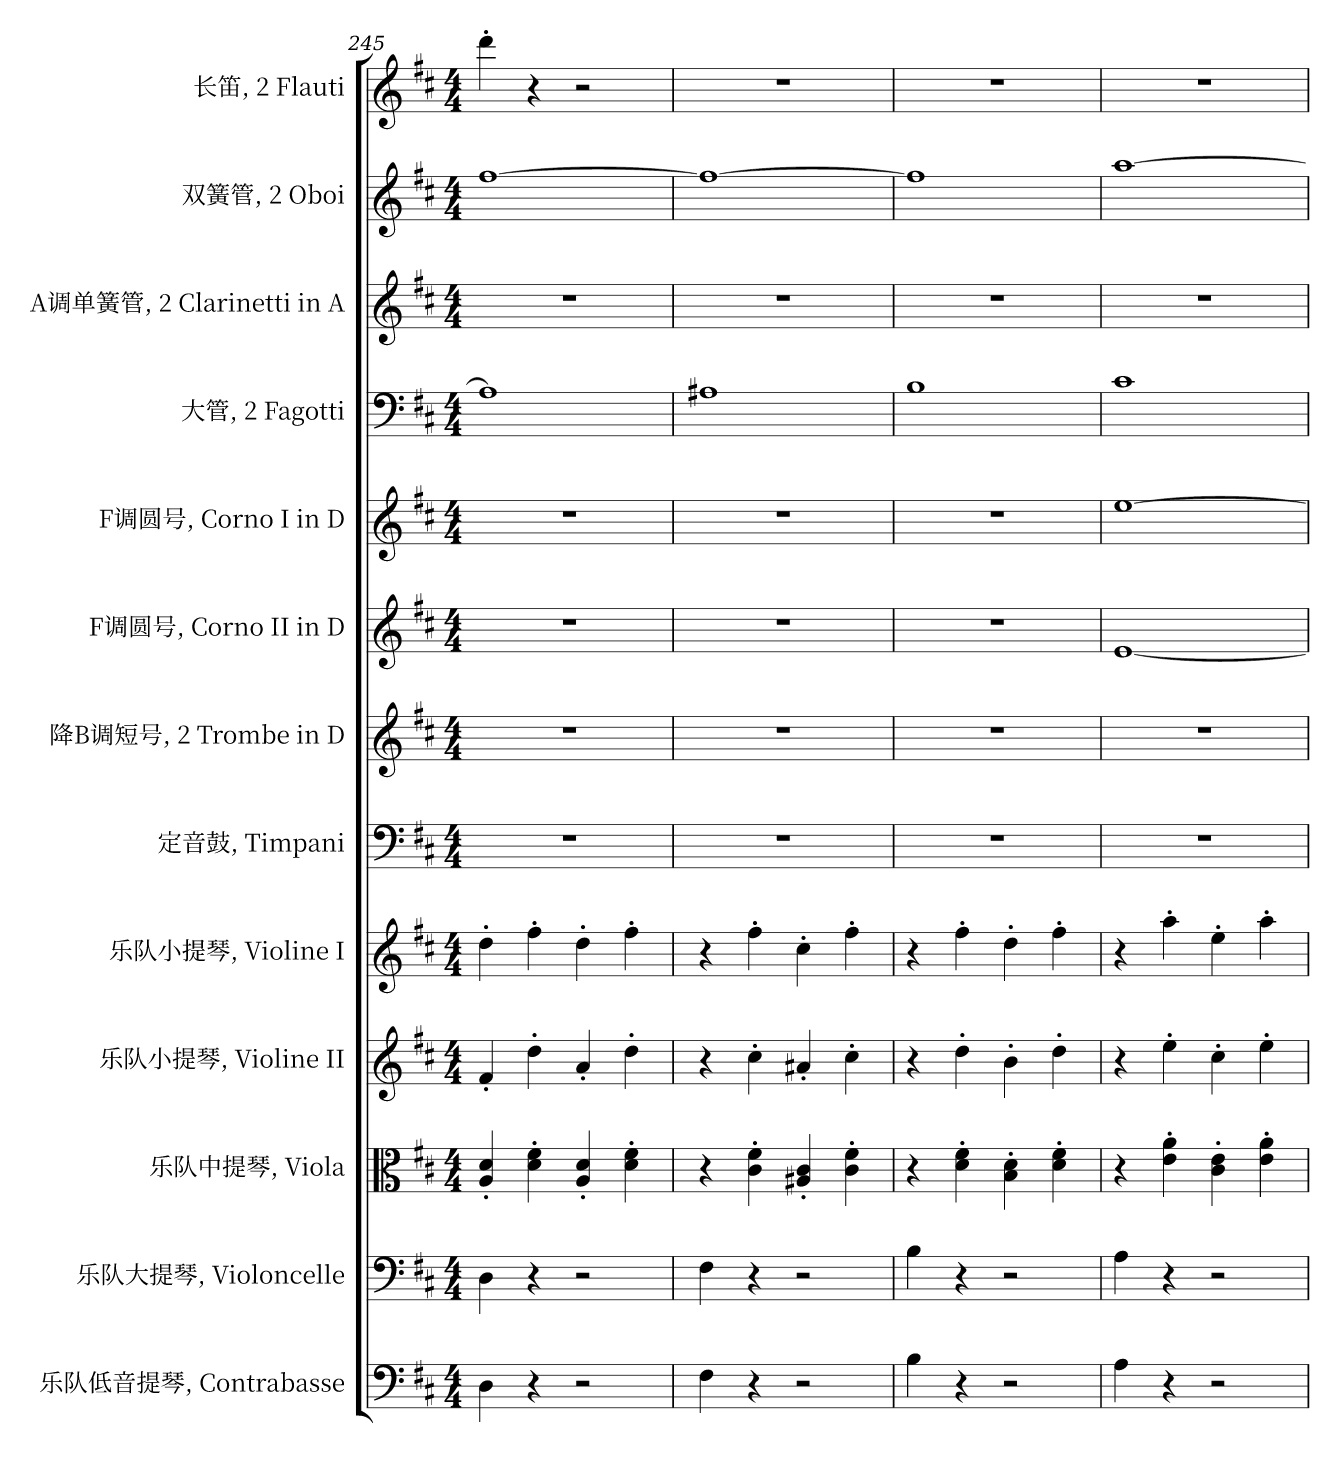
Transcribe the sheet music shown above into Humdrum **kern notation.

**kern	**kern	**kern	**kern	**kern	**kern	**kern	**kern	**kern	**kern	**kern	**kern	**kern
*part13	*part12	*part11	*part10	*part9	*part8	*part7	*part6	*part5	*part4	*part3	*part2	*part1
*staff13	*staff12	*staff11	*staff10	*staff9	*staff8	*staff7	*staff6	*staff5	*staff4	*staff3	*staff2	*staff1
*I"乐队低音提琴, Contrabasse	*I"乐队大提琴, Violoncelle	*I"乐队中提琴, Viola	*I"乐队小提琴, Violine II	*I"乐队小提琴, Violine I	*I"定音鼓, Timpani	*I"降B调短号, 2 Trombe in D	*I"F调圆号, Corno II in D	*I"F调圆号, Corno I in D	*I"大管, 2 Fagotti	*I"A调单簧管, 2 Clarinetti in A	*I"双簧管, 2 Oboi	*I"长笛, 2 Flauti
*I'Cbs.	*	*	*	*	*I'Timp.	*	*	*	*	*I'A Cl.	*I'Ob.	*I'Fl.
*clefF4	*clefF4	*clefC3	*clefG2	*clefG2	*clefF4	*clefG2	*clefG2	*clefG2	*clefF4	*clefG2	*clefG2	*clefG2
*ITrd7c12	*	*	*	*	*	*ITrd1c2	*ITrd4c7	*ITrd4c7	*	*ITrd2c3	*	*
*k[f#c#]	*k[f#c#]	*k[f#c#]	*k[f#c#]	*k[f#c#]	*k[f#c#]	*k[]	*k[f#]	*k[f#]	*k[f#c#]	*k[f#c#g#d#a#]	*k[f#c#]	*k[f#c#]
*M4/4	*M4/4	*M4/4	*M4/4	*M4/4	*M4/4	*M4/4	*M4/4	*M4/4	*M4/4	*M4/4	*M4/4	*M4/4
*MM269	*MM269	*MM269	*MM269	*MM269	*MM269	*MM269	*MM269	*MM269	*MM269	*MM269	*MM269	*MM269
=245	=245	=245	=245	=245	=245	=245	=245	=245	=245	=245	=245	=245
4DD\	4D\	4A/' 4d/'	4f#'/	4dd'\	1r	1r	1r	1r	1A]	1r	[1ff#	4ddd'\
4r	4r	4d\' 4f#\'	4dd'\	4ff#'\	.	.	.	.	.	.	.	4r
*	*	*	*	*	*	*	*	*	*	*	*	*MM287
2r	2r	4A/' 4d/'	4a'/	4dd'\	.	.	.	.	.	.	.	2r
.	.	4d\' 4f#\'	4dd'\	4ff#'\	.	.	.	.	.	.	.	.
=246	=246	=246	=246	=246	=246	=246	=246	=246	=246	=246	=246	=246
*	*	*	*	*	*	*	*	*	*	*	*	*MM269
4FF#\	4F#\	4r	4r	4r	1r	1r	1r	1r	1A#X	1r	1ff#_	1r
4r	4r	4c#\' 4f#\'	4cc#'\	4ff#'\	.	.	.	.	.	.	.	.
2r	2r	4A#X/' 4c#/'	4a#X'/	4cc#'\	.	.	.	.	.	.	.	.
.	.	4c#\' 4f#\'	4cc#'\	4ff#'\	.	.	.	.	.	.	.	.
=247	=247	=247	=247	=247	=247	=247	=247	=247	=247	=247	=247	=247
*	*	*	*	*	*	*	*	*	*	*	*	*MM269
4BB\	4B\	4r	4r	4r	1r	1r	1r	1r	1B	1r	1ff#]	1r
4r	4r	4d\' 4f#\'	4dd'\	4ff#'\	.	.	.	.	.	.	.	.
2r	2r	4B\' 4d\'	4b'\	4dd'\	.	.	.	.	.	.	.	.
.	.	4d\' 4f#\'	4dd'\	4ff#'\	.	.	.	.	.	.	.	.
=248	=248	=248	=248	=248	=248	=248	=248	=248	=248	=248	=248	=248
*	*	*	*	*	*	*	*	*	*	*	*	*MM278
4AA\	4A\	4r	4r	4r	1r	1r	[1A	[1a	1c#	1r	[1aa	1r
4r	4r	4e\' 4a\'	4ee'\	4aa'\	.	.	.	.	.	.	.	.
2r	2r	4c#\' 4e\'	4cc#'\	4ee'\	.	.	.	.	.	.	.	.
.	.	4e\' 4a\'	4ee'\	4aa'\	.	.	.	.	.	.	.	.
=	=	=	=	=	=	=	=	=	=	=	=	=
*-	*-	*-	*-	*-	*-	*-	*-	*-	*-	*-	*-	*-
